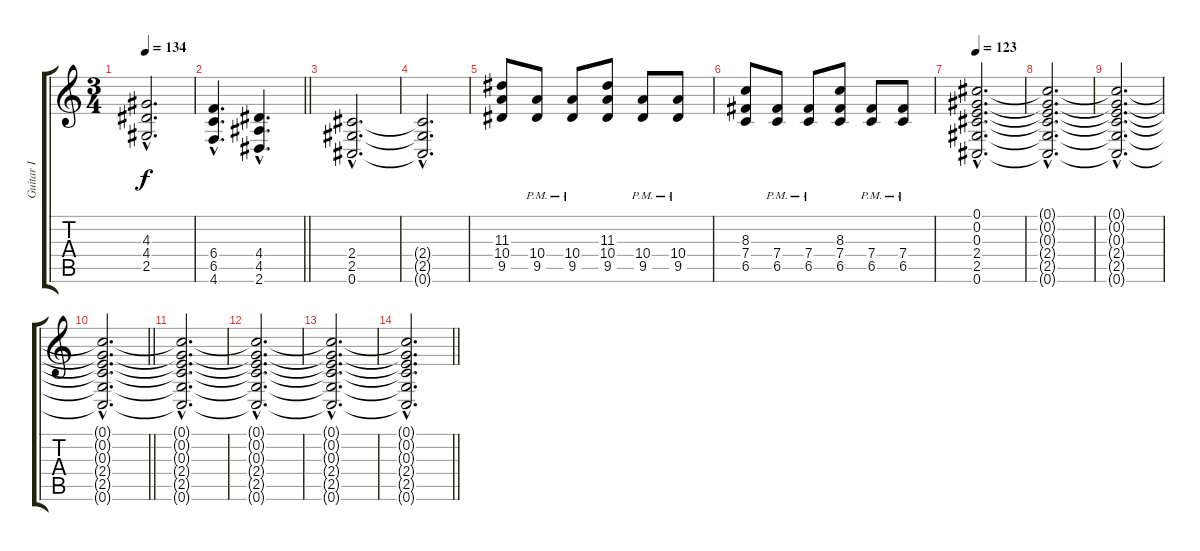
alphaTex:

\track ("Guitar I" "Guitar I") {instrument distortionguitar}
\staff {score tabs}
\tuning (Db4 Ab3 E3 B2 Gb2 Db2) {hide}
\ts (3 4)
\tempo 134
\clef g2
\ks c
(4.3{hac} 4.4{hac} 2.5{hac}).2{d dy f} |
\barLineRight lightlight
(6.4{hac} 6.5{hac} 4.6{hac}).4{d} (4.4{hac} 4.5{hac} 2.6{hac}).4{d} |
(2.4{hac} 2.5{hac} 0.6{hac}).2{d} |
(2.4{hac t} 2.5{hac t} 0.6{hac t}).2{d} |
(11.3 10.4 9.5).8 (10.4{pm} 9.5{pm}).8 (10.4{pm} 9.5{pm}).8 (11.3 10.4 9.5).8 (10.4{pm} 9.5{pm}).8 (10.4{pm} 9.5{pm}).8 |
(8.3 7.4 6.5).8 (7.4{pm} 6.5{pm}).8 (7.4{pm} 6.5{pm}).8 (8.3 7.4 6.5).8 (7.4{pm} 6.5{pm}).8 (7.4{pm} 6.5{pm}).8 |
\tempo 123
(0.1{hac} 0.2{hac} 0.3{hac} 2.4{hac} 2.5{hac} 0.6{hac}).2{d volume 5} |
(0.1{hac t} 0.2{hac t} 0.3{hac t} 2.4{hac t} 2.5{hac t} 0.6{hac t}).2{d} |
(0.1{hac t} 0.2{hac t} 0.3{hac t} 2.4{hac t} 2.5{hac t} 0.6{hac t}).2{d} |
\barLineRight lightlight
(0.1{hac t} 0.2{hac t} 0.3{hac t} 2.4{hac t} 2.5{hac t} 0.6{hac t}).2{d} |
(0.1{hac t} 0.2{hac t} 0.3{hac t} 2.4{hac t} 2.5{hac t} 0.6{hac t}).2{d volume 0} |
(0.1{hac t} 0.2{hac t} 0.3{hac t} 2.4{hac t} 2.5{hac t} 0.6{hac t}).2{d} |
(0.1{hac t} 0.2{hac t} 0.3{hac t} 2.4{hac t} 2.5{hac t} 0.6{hac t}).2{d} |
\barLineRight lightlight
(0.1{hac t} 0.2{hac t} 0.3{hac t} 2.4{hac t} 2.5{hac t} 0.6{hac t}).2{d}
